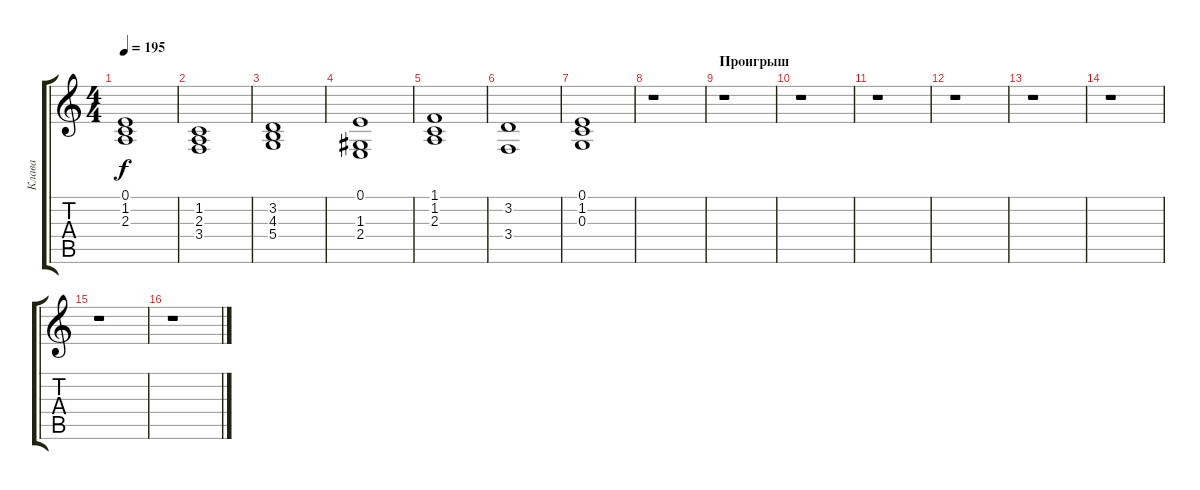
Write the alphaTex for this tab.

\track ("Клава " "Клава ") {instrument choiraahs}
\staff {score tabs}
\tuning (E4 B3 G3 D3 A2 E2) {hide}
\ts (4 4)
\tempo 195
\clef g2
\ks c
(0.1 1.2 2.3).1{dy f} |
(1.2 2.3 3.4).1 |
(3.2 4.3 5.4).1 |
(0.1 1.3 2.4).1 |
(1.1 1.2 2.3).1 |
(3.2 3.4).1 |
(0.1 1.2 0.3).1 |
r.1 |
\section ("" "Проигрыш")
r.1 |
r.1 |
r.1 |
r.1 |
r.1 |
r.1 |
r.1 |
r.1
